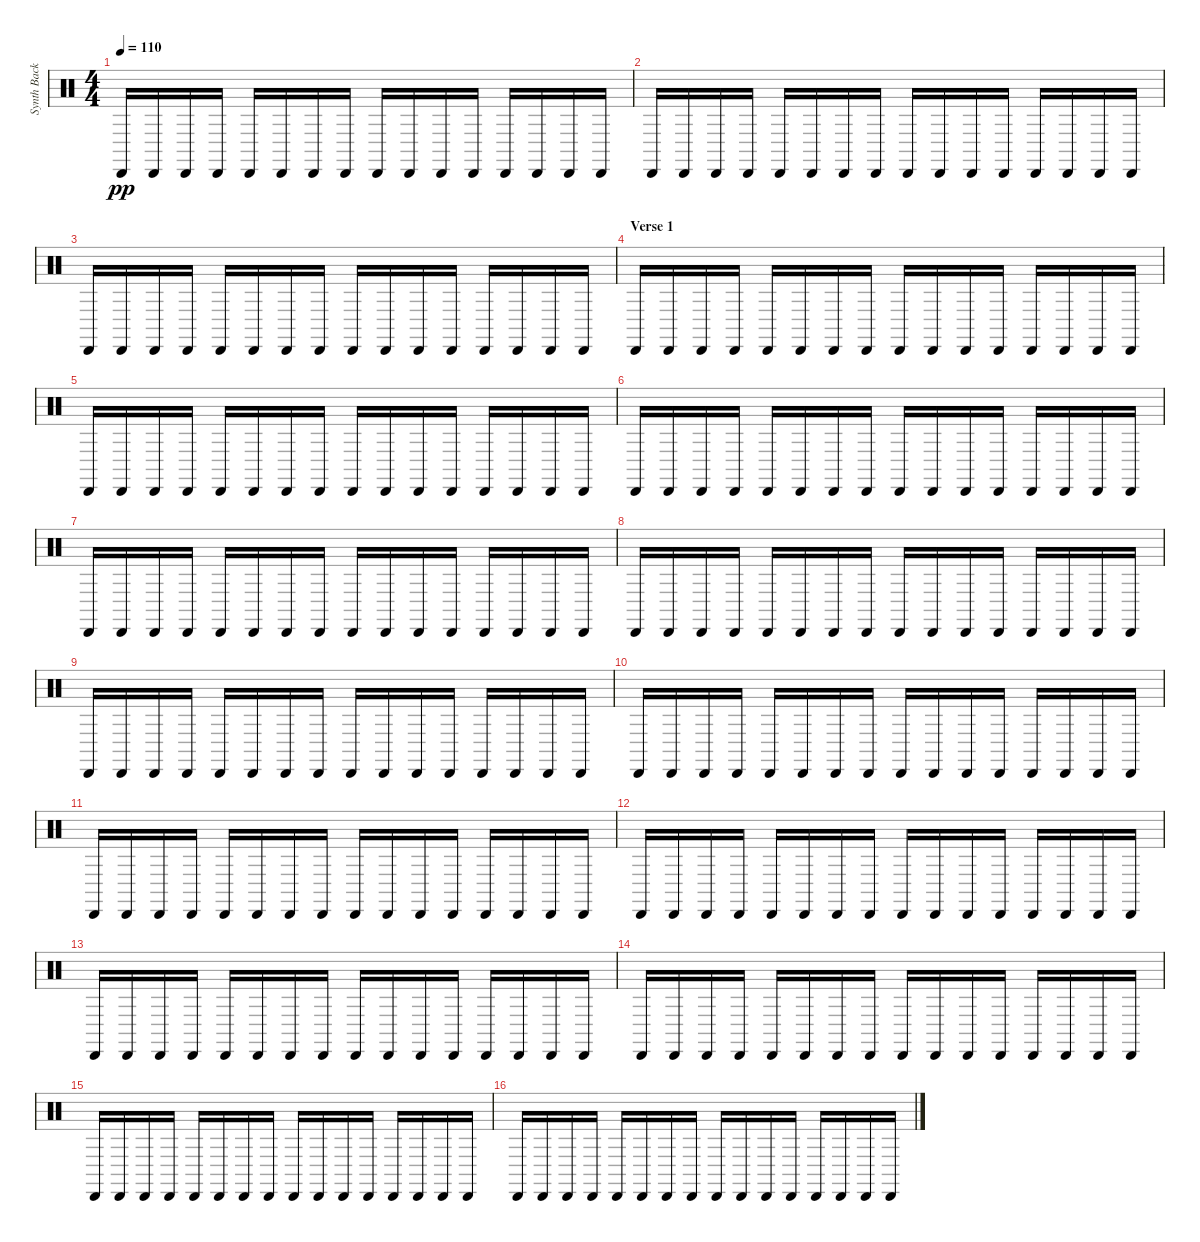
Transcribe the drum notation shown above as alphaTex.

\track ("Synth Background Rhythm" "Synth Back") {instrument percussion}
\staff {score}
\articulation defaults
\ts (4 4)
\tempo 110
\clef neutral
\ks c "Cabasa (hit)".16{dy pp} "Cabasa (hit)".16 "Cabasa (hit)".16 "Cabasa (hit)".16 "Cabasa (hit)".16 "Cabasa (hit)".16 "Cabasa (hit)".16 "Cabasa (hit)".16 "Cabasa (hit)".16 "Cabasa (hit)".16 "Cabasa (hit)".16 "Cabasa (hit)".16 "Cabasa (hit)".16 "Cabasa (hit)".16 "Cabasa (hit)".16 "Cabasa (hit)".16
|
"Cabasa (hit)".16 "Cabasa (hit)".16 "Cabasa (hit)".16 "Cabasa (hit)".16 "Cabasa (hit)".16 "Cabasa (hit)".16 "Cabasa (hit)".16 "Cabasa (hit)".16 "Cabasa (hit)".16 "Cabasa (hit)".16 "Cabasa (hit)".16 "Cabasa (hit)".16 "Cabasa (hit)".16 "Cabasa (hit)".16 "Cabasa (hit)".16 "Cabasa (hit)".16 |
"Cabasa (hit)".16 "Cabasa (hit)".16 "Cabasa (hit)".16 "Cabasa (hit)".16 "Cabasa (hit)".16 "Cabasa (hit)".16 "Cabasa (hit)".16 "Cabasa (hit)".16 "Cabasa (hit)".16 "Cabasa (hit)".16 "Cabasa (hit)".16 "Cabasa (hit)".16 "Cabasa (hit)".16 "Cabasa (hit)".16 "Cabasa (hit)".16 "Cabasa (hit)".16 |
\section ("" "Verse 1")
"Cabasa (hit)".16 "Cabasa (hit)".16 "Cabasa (hit)".16 "Cabasa (hit)".16 "Cabasa (hit)".16 "Cabasa (hit)".16 "Cabasa (hit)".16 "Cabasa (hit)".16 "Cabasa (hit)".16 "Cabasa (hit)".16 "Cabasa (hit)".16 "Cabasa (hit)".16 "Cabasa (hit)".16 "Cabasa (hit)".16 "Cabasa (hit)".16 "Cabasa (hit)".16 |
"Cabasa (hit)".16 "Cabasa (hit)".16 "Cabasa (hit)".16 "Cabasa (hit)".16 "Cabasa (hit)".16 "Cabasa (hit)".16 "Cabasa (hit)".16 "Cabasa (hit)".16 "Cabasa (hit)".16 "Cabasa (hit)".16 "Cabasa (hit)".16 "Cabasa (hit)".16 "Cabasa (hit)".16 "Cabasa (hit)".16 "Cabasa (hit)".16 "Cabasa (hit)".16 |
"Cabasa (hit)".16 "Cabasa (hit)".16 "Cabasa (hit)".16 "Cabasa (hit)".16 "Cabasa (hit)".16 "Cabasa (hit)".16 "Cabasa (hit)".16 "Cabasa (hit)".16 "Cabasa (hit)".16 "Cabasa (hit)".16 "Cabasa (hit)".16 "Cabasa (hit)".16 "Cabasa (hit)".16 "Cabasa (hit)".16 "Cabasa (hit)".16 "Cabasa (hit)".16 |
"Cabasa (hit)".16 "Cabasa (hit)".16 "Cabasa (hit)".16 "Cabasa (hit)".16 "Cabasa (hit)".16 "Cabasa (hit)".16 "Cabasa (hit)".16 "Cabasa (hit)".16 "Cabasa (hit)".16 "Cabasa (hit)".16 "Cabasa (hit)".16 "Cabasa (hit)".16 "Cabasa (hit)".16 "Cabasa (hit)".16 "Cabasa (hit)".16 "Cabasa (hit)".16 |
"Cabasa (hit)".16 "Cabasa (hit)".16 "Cabasa (hit)".16 "Cabasa (hit)".16 "Cabasa (hit)".16 "Cabasa (hit)".16 "Cabasa (hit)".16 "Cabasa (hit)".16 "Cabasa (hit)".16 "Cabasa (hit)".16 "Cabasa (hit)".16 "Cabasa (hit)".16 "Cabasa (hit)".16 "Cabasa (hit)".16 "Cabasa (hit)".16 "Cabasa (hit)".16 |
"Cabasa (hit)".16 "Cabasa (hit)".16 "Cabasa (hit)".16 "Cabasa (hit)".16 "Cabasa (hit)".16 "Cabasa (hit)".16 "Cabasa (hit)".16 "Cabasa (hit)".16 "Cabasa (hit)".16 "Cabasa (hit)".16 "Cabasa (hit)".16 "Cabasa (hit)".16 "Cabasa (hit)".16 "Cabasa (hit)".16 "Cabasa (hit)".16 "Cabasa (hit)".16 |
"Cabasa (hit)".16 "Cabasa (hit)".16 "Cabasa (hit)".16 "Cabasa (hit)".16 "Cabasa (hit)".16 "Cabasa (hit)".16 "Cabasa (hit)".16 "Cabasa (hit)".16 "Cabasa (hit)".16 "Cabasa (hit)".16 "Cabasa (hit)".16 "Cabasa (hit)".16 "Cabasa (hit)".16 "Cabasa (hit)".16 "Cabasa (hit)".16 "Cabasa (hit)".16 |
"Cabasa (hit)".16 "Cabasa (hit)".16 "Cabasa (hit)".16 "Cabasa (hit)".16 "Cabasa (hit)".16 "Cabasa (hit)".16 "Cabasa (hit)".16 "Cabasa (hit)".16 "Cabasa (hit)".16 "Cabasa (hit)".16 "Cabasa (hit)".16 "Cabasa (hit)".16 "Cabasa (hit)".16 "Cabasa (hit)".16 "Cabasa (hit)".16 "Cabasa (hit)".16 |
"Cabasa (hit)".16 "Cabasa (hit)".16 "Cabasa (hit)".16 "Cabasa (hit)".16 "Cabasa (hit)".16 "Cabasa (hit)".16 "Cabasa (hit)".16 "Cabasa (hit)".16 "Cabasa (hit)".16 "Cabasa (hit)".16 "Cabasa (hit)".16 "Cabasa (hit)".16 "Cabasa (hit)".16 "Cabasa (hit)".16 "Cabasa (hit)".16 "Cabasa (hit)".16 |
"Cabasa (hit)".16 "Cabasa (hit)".16 "Cabasa (hit)".16 "Cabasa (hit)".16 "Cabasa (hit)".16 "Cabasa (hit)".16 "Cabasa (hit)".16 "Cabasa (hit)".16 "Cabasa (hit)".16 "Cabasa (hit)".16 "Cabasa (hit)".16 "Cabasa (hit)".16 "Cabasa (hit)".16 "Cabasa (hit)".16 "Cabasa (hit)".16 "Cabasa (hit)".16 |
"Cabasa (hit)".16 "Cabasa (hit)".16 "Cabasa (hit)".16 "Cabasa (hit)".16 "Cabasa (hit)".16 "Cabasa (hit)".16 "Cabasa (hit)".16 "Cabasa (hit)".16 "Cabasa (hit)".16 "Cabasa (hit)".16 "Cabasa (hit)".16 "Cabasa (hit)".16 "Cabasa (hit)".16 "Cabasa (hit)".16 "Cabasa (hit)".16 "Cabasa (hit)".16 |
"Cabasa (hit)".16 "Cabasa (hit)".16 "Cabasa (hit)".16 "Cabasa (hit)".16 "Cabasa (hit)".16 "Cabasa (hit)".16 "Cabasa (hit)".16 "Cabasa (hit)".16 "Cabasa (hit)".16 "Cabasa (hit)".16 "Cabasa (hit)".16 "Cabasa (hit)".16 "Cabasa (hit)".16 "Cabasa (hit)".16 "Cabasa (hit)".16 "Cabasa (hit)".16 |
"Cabasa (hit)".16 "Cabasa (hit)".16 "Cabasa (hit)".16 "Cabasa (hit)".16 "Cabasa (hit)".16 "Cabasa (hit)".16 "Cabasa (hit)".16 "Cabasa (hit)".16 "Cabasa (hit)".16 "Cabasa (hit)".16 "Cabasa (hit)".16 "Cabasa (hit)".16 "Cabasa (hit)".16 "Cabasa (hit)".16 "Cabasa (hit)".16 "Cabasa (hit)".16
